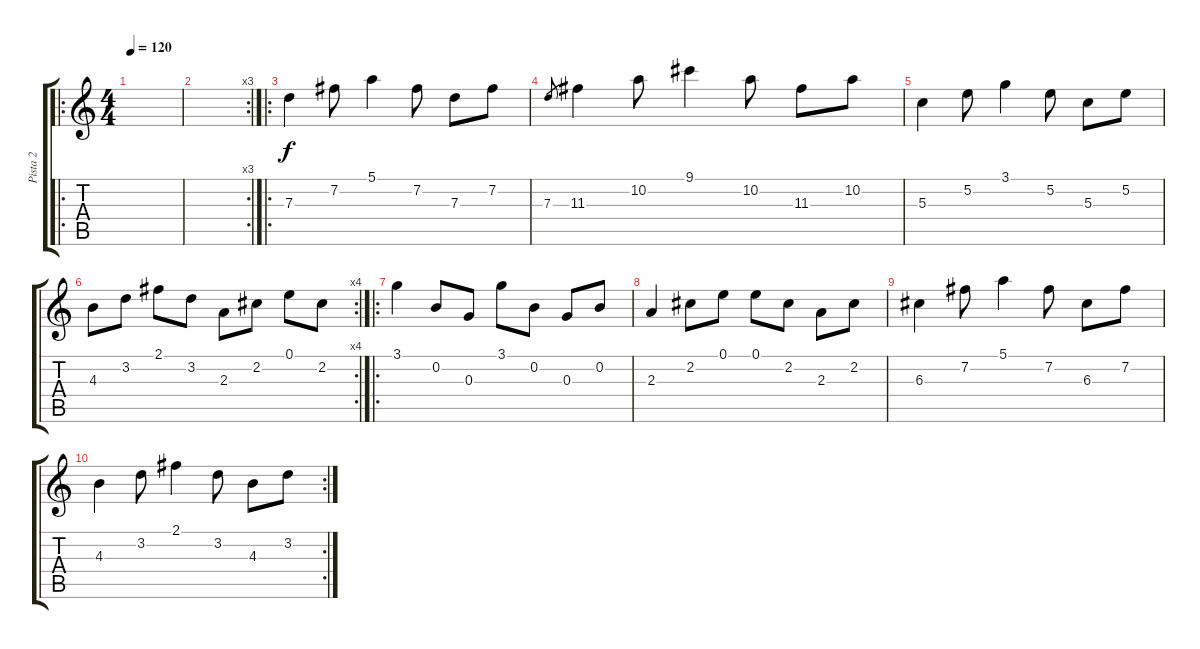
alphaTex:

\track ("Pista 2" "Pista 2") {instrument electricguitarclean}
\staff {score tabs}
\tuning (E4 B3 G3 D3 A2 E2) {hide}
\ro
\ts (4 4)
\tempo 120
\clef g2
\ks c
|
\rc 3
|
\ro
7.3.4 7.2.8 5.1.4 7.2.8 7.3.8 7.2.8 |
7.3.8{gr} 11.3.4 10.2.8 9.1.4 10.2.8 11.3.8 10.2.8 |
5.3.4 5.2.8 3.1.4 5.2.8 5.3.8 5.2.8 |
\rc 4
4.3.8 3.2.8 2.1.8 3.2.8 2.3.8 2.2.8 0.1.8 2.2.8 |
\ro
3.1.4 0.2.8 0.3.8 3.1.8 0.2.8 0.3.8 0.2.8 |
2.3.4 2.2.8 0.1.8 0.1.8 2.2.8 2.3.8 2.2.8 |
6.3.4 7.2.8 5.1.4 7.2.8 6.3.8 7.2.8 |
\rc 2
4.3.4 3.2.8 2.1.4 3.2.8 4.3.8 3.2.8
